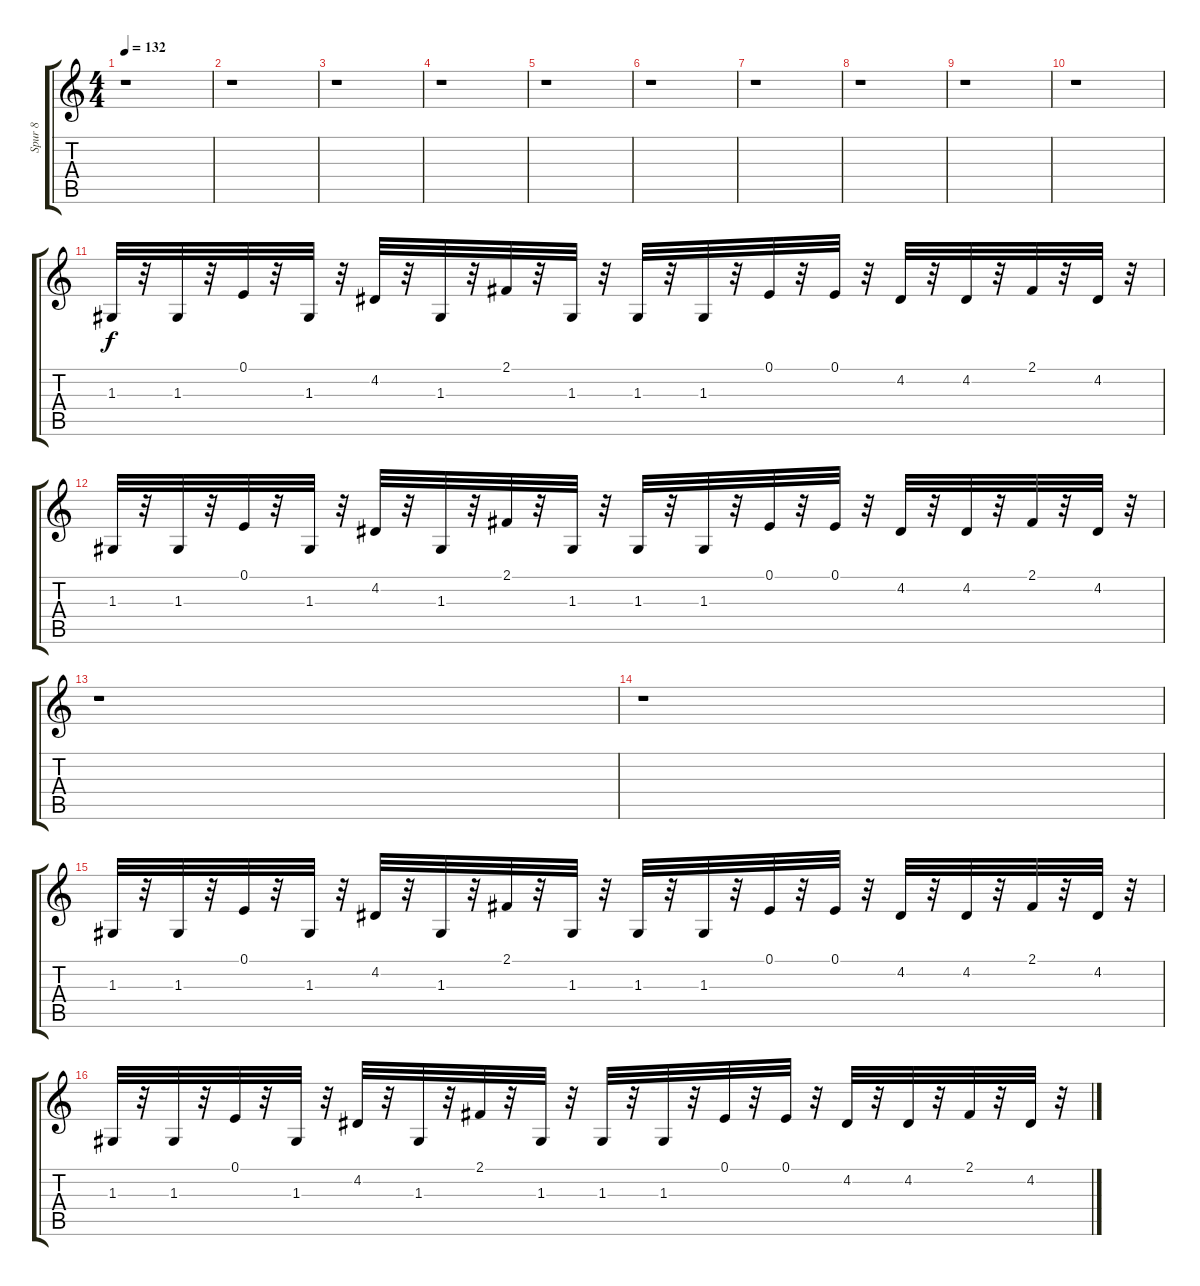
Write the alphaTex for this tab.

\track ("Spur 8" "Spur 8") {instrument lead8bassandlead}
\staff {score tabs}
\tuning (E4 B3 G3 D3 A2 E2) {hide}
\ts (4 4)
\tempo 132
\clef g2
\ks c
r.1{dy f} |
r.1 |
r.1 |
r.1 |
r.1 |
r.1 |
r.1 |
r.1 |
r.1 |
r.1 |
1.3.32 r.32 1.3.32 r.32 0.1.32 r.32 1.3.32 r.32 4.2.32 r.32 1.3.32 r.32 2.1.32 r.32 1.3.32 r.32 1.3.32 r.32 1.3.32 r.32 0.1.32 r.32 0.1.32 r.32 4.2.32 r.32 4.2.32 r.32 2.1.32 r.32 4.2.32 r.32 |
1.3.32 r.32 1.3.32 r.32 0.1.32 r.32 1.3.32 r.32 4.2.32 r.32 1.3.32 r.32 2.1.32 r.32 1.3.32 r.32 1.3.32 r.32 1.3.32 r.32 0.1.32 r.32 0.1.32 r.32 4.2.32 r.32 4.2.32 r.32 2.1.32 r.32 4.2.32 r.32 |
r.1 |
r.1 |
1.3.32 r.32 1.3.32 r.32 0.1.32 r.32 1.3.32 r.32 4.2.32 r.32 1.3.32 r.32 2.1.32 r.32 1.3.32 r.32 1.3.32 r.32 1.3.32 r.32 0.1.32 r.32 0.1.32 r.32 4.2.32 r.32 4.2.32 r.32 2.1.32 r.32 4.2.32 r.32 |
1.3.32 r.32 1.3.32 r.32 0.1.32 r.32 1.3.32 r.32 4.2.32 r.32 1.3.32 r.32 2.1.32 r.32 1.3.32 r.32 1.3.32 r.32 1.3.32 r.32 0.1.32 r.32 0.1.32 r.32 4.2.32 r.32 4.2.32 r.32 2.1.32 r.32 4.2.32 r.32
